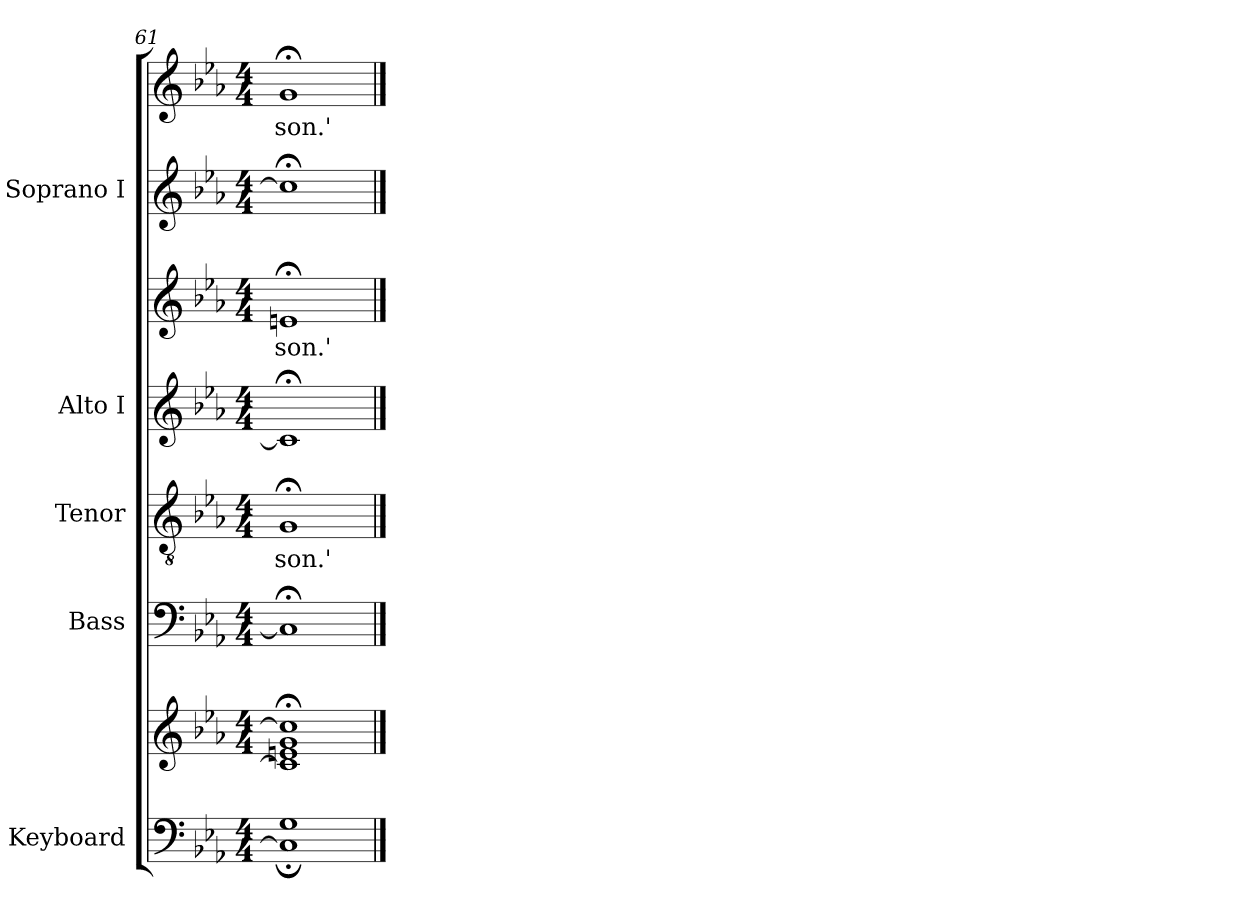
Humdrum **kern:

**kern	**kern	**kern	**kern	**text	**kern	**kern	**text	**kern	**kern	**text
*part5	*part5	*part4	*part3	*part3	*part2	*part2	*part2	*part1	*part1	*part1
*staff8	*staff7	*staff6	*staff5	*staff5	*staff4	*staff3	*staff3	*staff2	*staff1	*staff1
*I"Keyboard	*	*I"Bass	*I"Tenor	*	*I"Alto I	*	*	*I"Soprano I	*	*
*	*	*I'B	*I'T	*	*I'A	*	*	*I'S	*	*
*clefF4	*clefG2	*clefF4	*clefGv2	*	*clefG2	*clefG2	*	*clefG2	*clefG2	*
*k[b-e-a-]	*k[b-e-a-]	*k[b-e-a-]	*k[b-e-a-]	*	*k[b-e-a-]	*k[b-e-a-]	*	*k[b-e-a-]	*k[b-e-a-]	*
*E-:	*E-:	*E-:	*E-:	*	*E-:	*E-:	*	*E-:	*E-:	*
*M4/4	*M4/4	*M4/4	*M4/4	*	*M4/4	*M4/4	*	*M4/4	*M4/4	*
=61	=61	=61	=61	=61	=61	=61	=61	=61	=61	=61
*^	*^	*	*	*	*	*	*	*	*	*
*	*	*	*^	*	*	*	*	*	*	*	*	*
*	*	*	*	*^	*	*	*	*	*	*	*	*	*
!	!	!	!	!	!	!	!	!LO:LY:b	!	!	!LO:LY:b	!	!	!LO:LY:b
1G/	1C;\]	1g;<	1cc]	1en	1c]	1C;<]	1G;<	son.'	1c;<]	1en;<	son.'	1cc;<]	1g;<	son.'
*v	*v	*	*	*	*	*	*	*	*	*	*	*	*	*
*	*v	*v	*v	*v	*	*	*	*	*	*	*	*	*
==	==	==	==	==	==	==	==	==	==	==
*-	*-	*-	*-	*-	*-	*-	*-	*-	*-	*-
